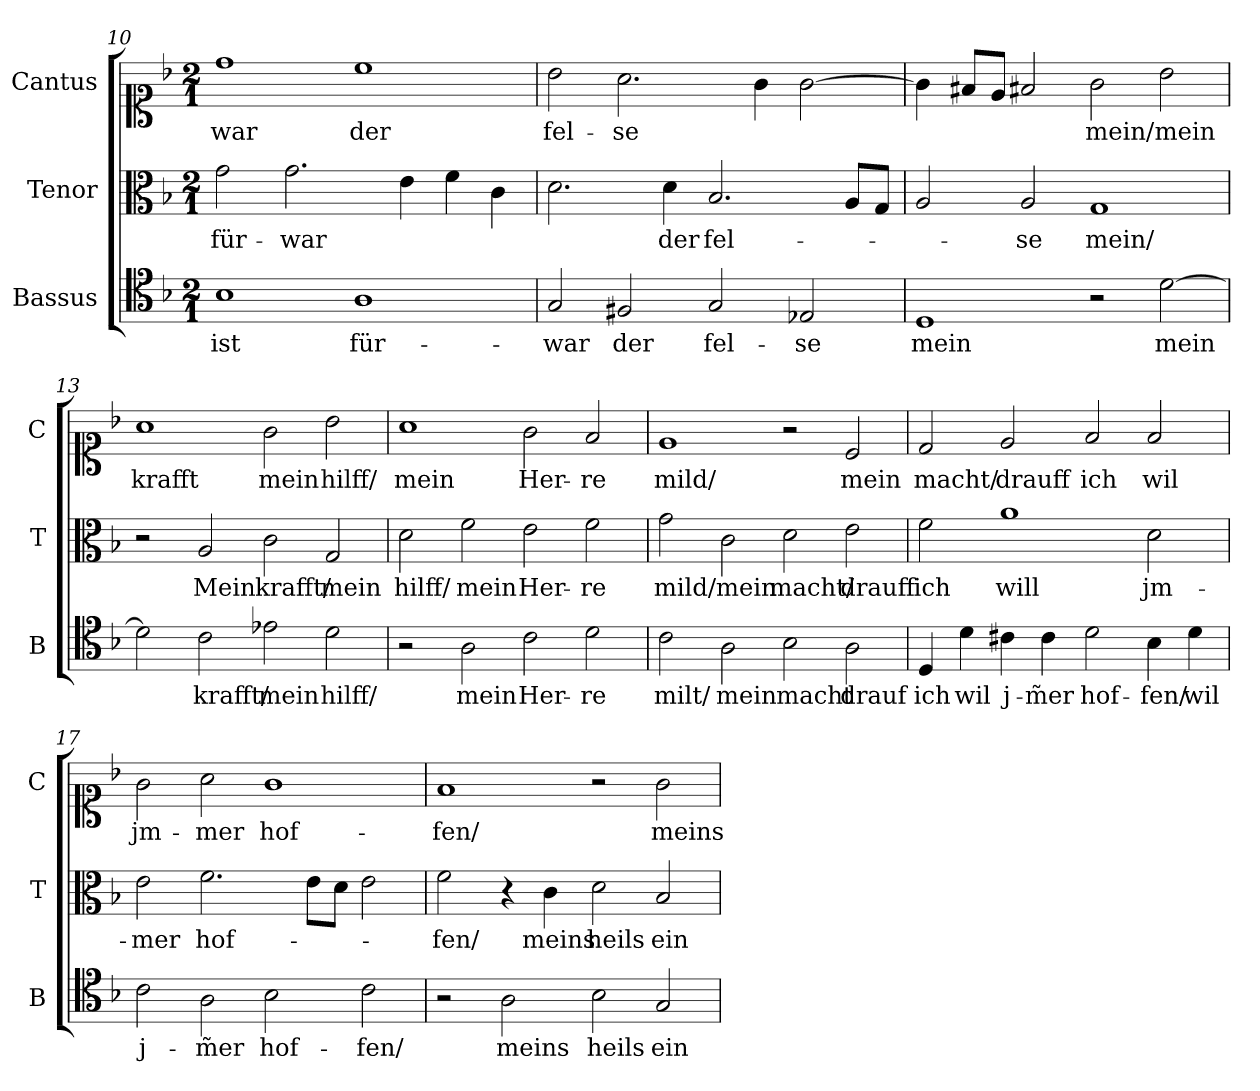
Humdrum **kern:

**kern	**text	**kern	**text	**kern	**text
*part3	*part3	*part2	*part2	*part1	*part1
*staff3	*staff3	*staff2	*staff2	*staff1	*staff1
*I"Bassus	*	*I"Tenor	*	*I"Cantus	*
*I'B	*	*I'T	*	*I'C	*
*clefC4	*	*clefC3	*	*clefC1	*
*k[b-]	*	*k[b-]	*	*k[b-]	*
*F:ion	*	*F:ion	*	*F:ion	*
*M2/1	*	*M2/1	*	*M2/1	*
=10	=10	=10	=10	=10	=10
1B-	ist	2g	für-	1dd	-war
.	.	2.g	-war	.	.
1A	für-	.	.	1cc	der
.	.	4e	.	.	.
.	.	4f	.	.	.
.	.	4c	.	.	.
=11	=11	=11	=11	=11	=11
2G	-war	2.d	.	2b-	fel-
2F#X	der	.	.	2.a	-se
.	.	4d	der	.	.
2G	fel-	2.B-	fel-	.	.
.	.	.	.	4g	.
2E-X	-se	.	.	[2g	.
.	.	8A/L	.	.	.
.	.	8G/J	.	.	.
=12	=12	=12	=12	=12	=12
1D	mein	2A	.	4g]	.
.	.	.	.	8f#X/L	.
.	.	.	.	8e/J	.
.	.	2A	-se	2f#X	.
2r	.	1G	mein/	2g	mein/
[2d	mein	.	.	2b-	mein
=13	=13	=13	=13	=13	=13
2d]	.	2r	.	1a	krafft
2c	krafft/	2A	Mein	.	.
2e-X	mein	2c	krafft/	2g	mein
2d	hilff/	2G	mein	2b-	hilff/
=14	=14	=14	=14	=14	=14
2r	.	2d	hilff/	1a	mein
2A	mein	2f	mein	.	.
2c	Her-	2e	Her-	2g	Her-
2d	-re	2f	-re	2f	-re
=15	=15	=15	=15	=15	=15
2c	milt/	2g	mild/	1e	mild/
2A	mein	2c	mein	.	.
2B-	macht	2d	macht/	2r	.
2A	drauf	2e	drauff	2c	mein
=16	=16	=16	=16	=16	=16
4D	ich	2f	ich	2d	macht/
4d	wil	.	.	.	.
4c#X	j-	1a	will	2e	drauff
4c#	-m̃er	.	.	.	.
2d	hof-	.	.	2f	ich
4B-	-fen/	2d	jm-	2f	wil
!	!LO:LY:i	!	!	!	!
4d	wil	.	.	.	.
=17	=17	=17	=17	=17	=17
!	!LO:LY:i	!	!	!	!
2c	j-	2e	-mer	2g	jm-
!	!LO:LY:i	!	!	!	!
2A	-m̃er	2.f	hof-	2a	-mer
!	!LO:LY:i	!	!	!	!
2B-	hof-	.	.	1g	hof-
.	.	8e\L	.	.	.
.	.	8d\J	.	.	.
!	!LO:LY:i	!	!	!	!
2c	-fen/	2e	.	.	.
=18	=18	=18	=18	=18	=18
2r	.	2f	-fen/	1f	-fen/
2A	meins	4r	.	.	.
.	.	4c	meins	.	.
2B-	heils	2d	heils	2r	.
2G	ein	2B-	ein	2g	meins
=	=	=	=	=	=
*-	*-	*-	*-	*-	*-
